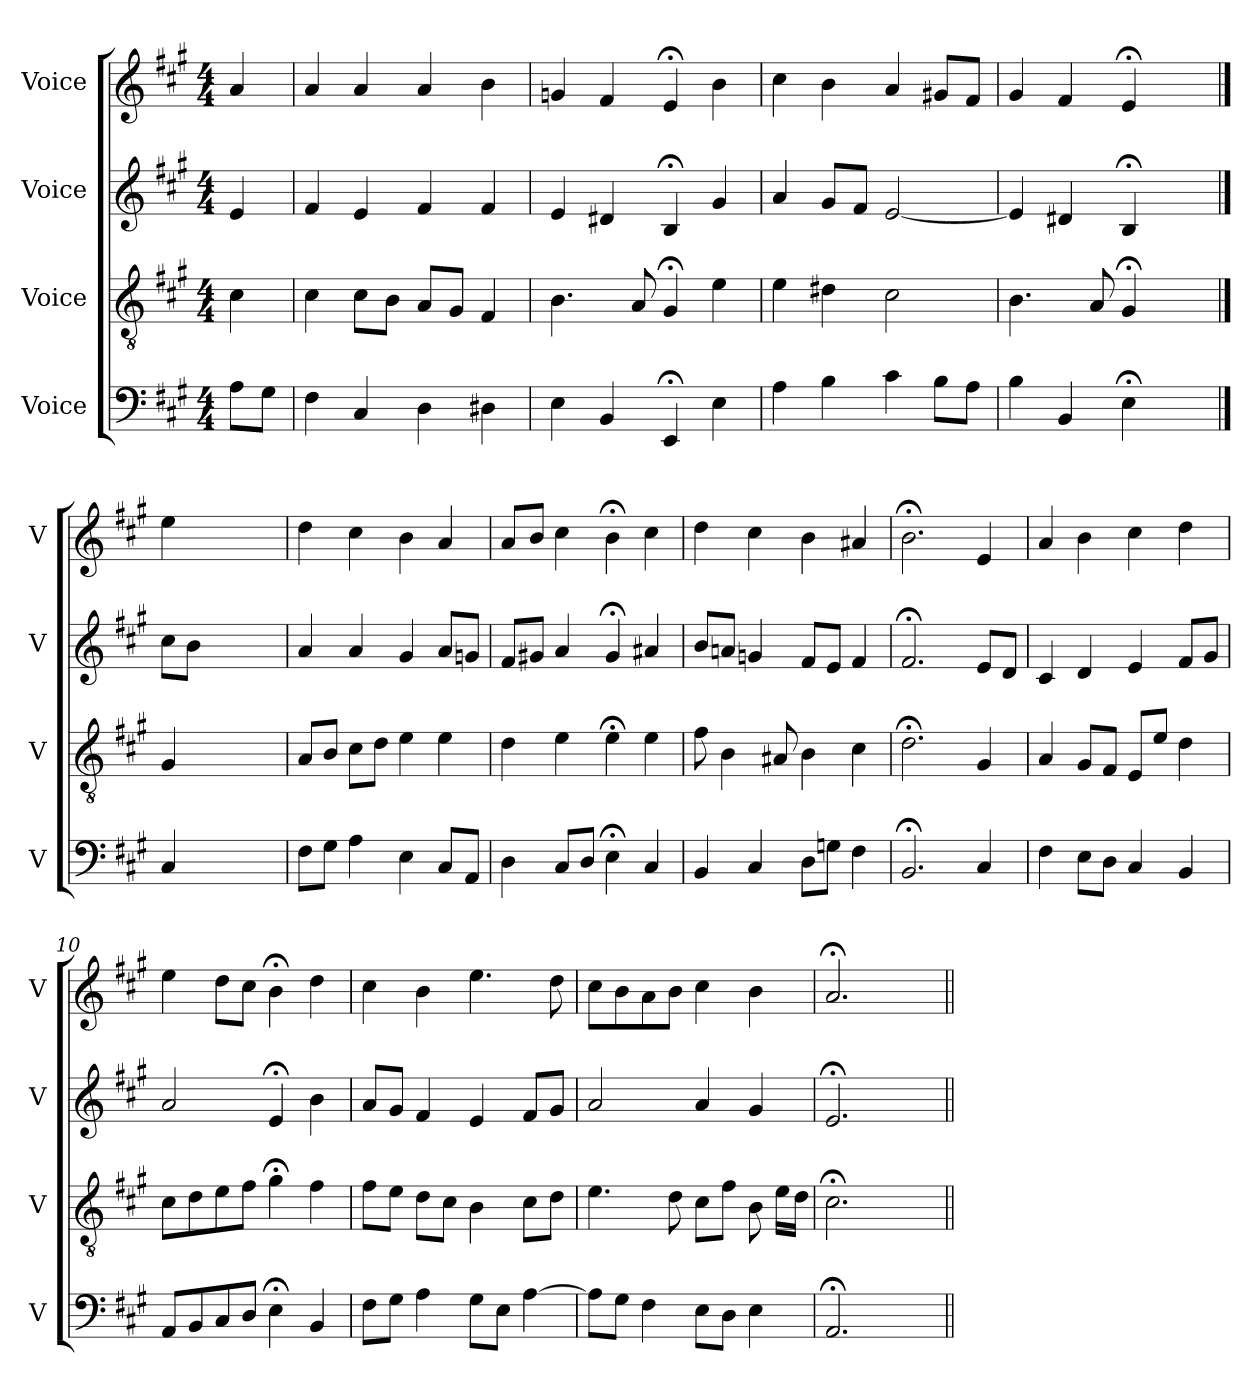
**kern	**kern	**kern	**kern
*part4	*part3	*part2	*part1
*staff4	*staff3	*staff2	*staff1
*I"Voice	*I"Voice	*I"Voice	*I"Voice
*I'V	*I'V	*I'V	*I'V
*clefF4	*clefGv2	*clefG2	*clefG2
*k[f#c#g#]	*k[f#c#g#]	*k[f#c#g#]	*k[f#c#g#]
*M4/4	*M4/4	*M4/4	*M4/4
*MM100	*MM100	*MM100	*MM100
=	=	=	=
8A\L	4c#\	4e/	4a/
8G#\J	.	.	.
=1	=1	=1	=1
4F#\	4c#\	4f#/	4a/
4C#/	8c#\L	4e/	4a/
.	8B\J	.	.
4D\	8A/L	4f#/	4a/
.	8G#/J	.	.
4D#X\	4F#/	4f#/	4b\
=2	=2	=2	=2
4E\	4.B\	4e/	4gn/
4BB/	.	4d#X/	4f#/
.	8A/	.	.
4EE;/	4G#;/	4B;/	4e;/
4E\	4e\	4g#/	4b\
=3	=3	=3	=3
4A\	4e\	4a/	4cc#\
4B\	4d#X\	8g#/L	4b\
.	.	8f#/J	.
4c#\	2c#\	[2e/	4a/
8B\L	.	.	8g#X/L
8A\J	.	.	8f#/J
=4	=4	=4	=4
4B\	4.B\	4e/]	4g#/
4BB/	.	4d#X/	4f#/
.	8A/	.	.
4E;\	4G#;/	4B;/	4e;/
4ryy	4ryy	4ryy	4ryy
!!LO:LB:g=z
==	==	==	==
4C#/	4G#/	8cc#\L	4ee\
.	.	8b\J	.
2.ryy	2.ryy	2.ryy	2.ryy
=5	=5	=5	=5
8F#\L	8A/L	4a/	4dd\
8G#\J	8B/J	.	.
4A\	8c#\L	4a/	4cc#\
.	8d\J	.	.
4E\	4e\	4g#/	4b\
8C#/L	4e\	8a/L	4a/
8AA/J	.	8gn/J	.
=6	=6	=6	=6
4D\	4d\	8f#/L	8a/L
.	.	8g#X/J	8b/J
8C#/L	4e\	4a/	4cc#\
8D/J	.	.	.
4E;\	4e;\	4g#;/	4b;\
4C#/	4e\	4a#X/	4cc#\
=7	=7	=7	=7
4BB/	8f#\	8b/L	4dd\
.	4B\	8an/J	.
4C#/	.	4gn/	4cc#\
.	8A#X/	.	.
8D\L	4B\	8f#/L	4b\
8Gn\J	.	8e/J	.
4F#\	4c#\	4f#/	4a#X/
=8	=8	=8	=8
2.BB;/	2.d;\	2.f#;/	2.b;\
4C#/	4G#/	8e/L	4e/
.	.	8d/J	.
!!LO:LB:g=z
=9	=9	=9	=9
4F#\	4A/	4c#/	4a/
8E\L	8G#/L	4d/	4b\
8D\J	8F#/J	.	.
4C#/	8E/L	4e/	4cc#\
.	8e/J	.	.
4BB/	4d\	8f#/L	4dd\
.	.	8g#/J	.
=10	=10	=10	=10
8AA/L	8c#\L	2a/	4ee\
8BB/	8d\	.	.
8C#/	8e\	.	8dd\L
8D/J	8f#\J	.	8cc#\J
4E;\	4g#;\	4e;/	4b;\
4BB/	4f#\	4b\	4dd\
=11	=11	=11	=11
8F#\L	8f#\L	8a/L	4cc#\
8G#\J	8e\J	8g#/J	.
4A\	8d\L	4f#/	4b\
.	8c#\J	.	.
8G#\L	4B\	4e/	4.ee\
8E\J	.	.	.
[4A\	8c#\L	8f#/L	.
.	8d\J	8g#/J	8dd\
=12	=12	=12	=12
8A\L]	4.e\	2a/	8cc#\L
8G#\J	.	.	8b\
4F#\	.	.	8a\
.	8d\	.	8b\J
8E\L	8c#\L	4a/	4cc#\
8D\J	8f#\J	.	.
4E\	8B\	4g#/	4b\
.	16e\LL	.	.
.	16d\JJ	.	.
!!LO:PB:g=z
=13	=13	=13	=13
2.AA;/	2.c#;\	2.e;/	2.a;/
4ryy	4ryy	4ryy	4ryy
=||	=||	=||	=||
*-	*-	*-	*-
